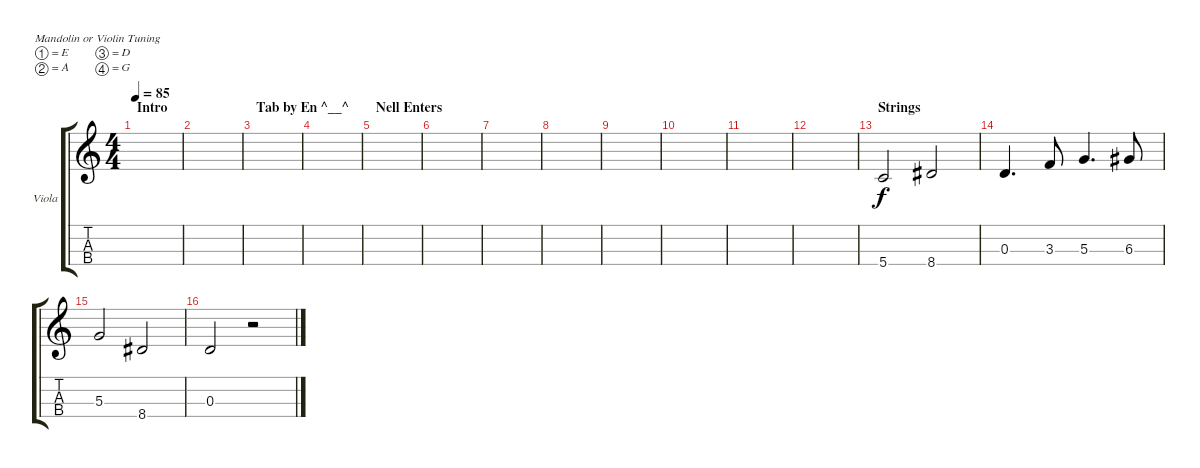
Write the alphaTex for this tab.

\defaultSystemsLayout 4
\bracketExtendMode groupsimilarinstruments
\firstSystemTrackNameOrientation horizontal
\otherSystemsTrackNameOrientation horizontal
\track ("Viola" "Viola") {instrument violin}
\staff {score tabs}
\tuning (E5 A4 D4 G3)
\ts (4 4)
\section ("" "Intro")
\tempo 85
\clef g2
\scale
0.487395
\ks c
|
\scale
0.256303 |
\section ("" "Tab by En ^__^")
\scale
0.256303 |
\scale
0.333333 |
\section ("" "Nell Enters")
\scale
0.333333 |
\scale
0.333333 |
\scale
0.333333 |
\scale
0.333333 |
\scale
0.333333 |
\scale
0.333333 |
\scale
0.333333 |
\scale
0.333333 |
\section ("" "Strings")
\scale
0.333333 5.4.2 8.4.2 |
\scale
0.333333 0.3.4{d} 3.3.8 5.3.4{d} 6.3.8 |
\scale
0.333333 5.3.2 8.4.2 |
\scale
0.333333 0.3.2 r.2
